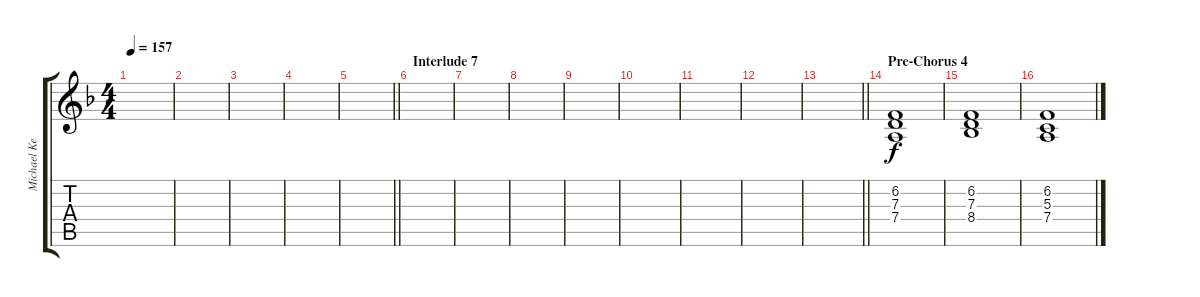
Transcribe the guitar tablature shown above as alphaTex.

\track ("Michael Kenny" "Michael Ke") {instrument stringensemble1}
\staff {score tabs}
\tuning (E4 B3 G3 D3 A2 E2) {hide}
\ts (4 4)
\tempo 157
\clef g2
\ks f
|
|
|
|
\barLineRight lightlight
|
\section ("" "Interlude 7")
|
|
|
|
|
|
|
\barLineRight lightlight
|
\section ("" "Pre-Chorus 4")
(6.2 7.3 7.4).1 |
(6.2 7.3 8.4).1 |
(6.2 5.3 7.4).1
